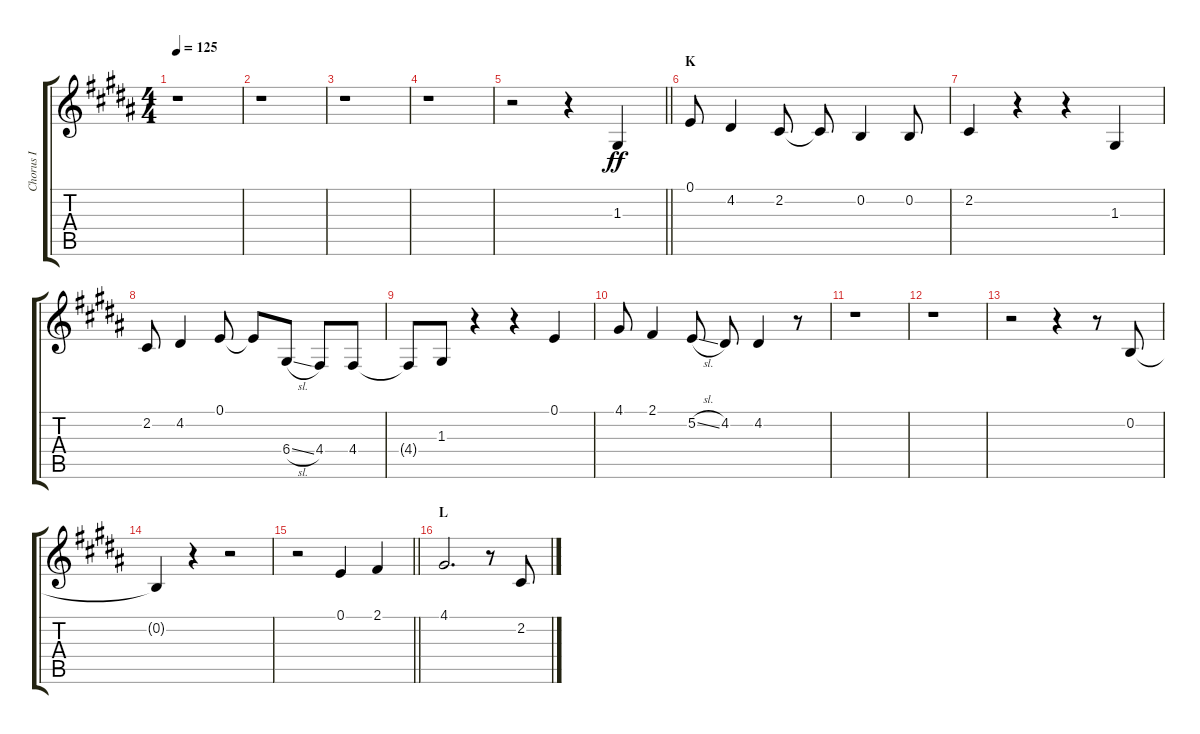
\track ("Chorus I" "Chorus I") {instrument voiceoohs}
\staff {score tabs}
\tuning (E4 B3 G3 D3 A2 E2) {hide}
\ts (4 4)
\tempo 125
\clef g2
\ks b
r.1{dy ff} |
r.1 |
r.1 |
r.1 |
\barLineRight lightlight
r.2 r.4 1.3.4 |
\section ("" "K")
0.1.8 4.2.4 2.2.8 2.2{t}.8 0.2.4 0.2.8 |
2.2.4 r.4 r.4 1.3.4 |
2.2.8 4.2.4 0.1.8 0.1{t}.8 6.4{sl}.8 4.4.8 4.4.8 |
4.4{t}.8 1.3.8 r.4 r.4 0.1.4 |
4.1.8 2.1.4 5.2{sl}.8 4.2.8 4.2.4 r.8 |
r.1 |
r.1 |
r.2 r.4 r.8 0.2.8 |
0.2{t}.4 r.4 r.2 |
\barLineRight lightlight
r.2 0.1.4 2.1.4 |
\section ("" "L")
4.1.2{d} r.8 2.2{sl}.8
